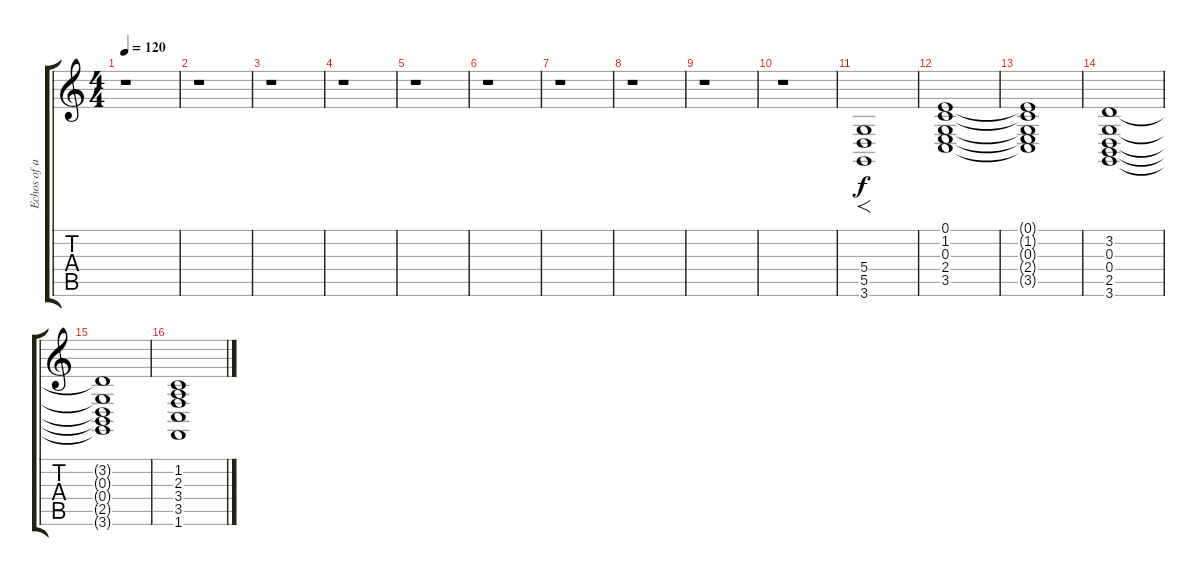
\track ("Echos of ancestors" "Echos of a") {instrument fx7echoes}
\staff {score tabs}
\tuning (E4 B3 G3 D3 A2 E2) {hide}
\ts (4 4)
\tempo 120
\clef g2
\ks c
r.1{dy f} |
r.1 |
r.1 |
r.1 |
r.1 |
r.1 |
r.1 |
r.1 |
r.1 |
r.1 |
(5.4 5.5 3.6).1{f} |
(0.1 1.2 0.3 2.4 3.5).1 |
(0.1{t} 1.2{t} 0.3{t} 2.4{t} 3.5{t}).1 |
(3.2 0.3 0.4 2.5 3.6).1 |
(3.2{t} 0.3{t} 0.4{t} 2.5{t} 3.6{t}).1 |
(1.2 2.3 3.4 3.5 1.6).1
